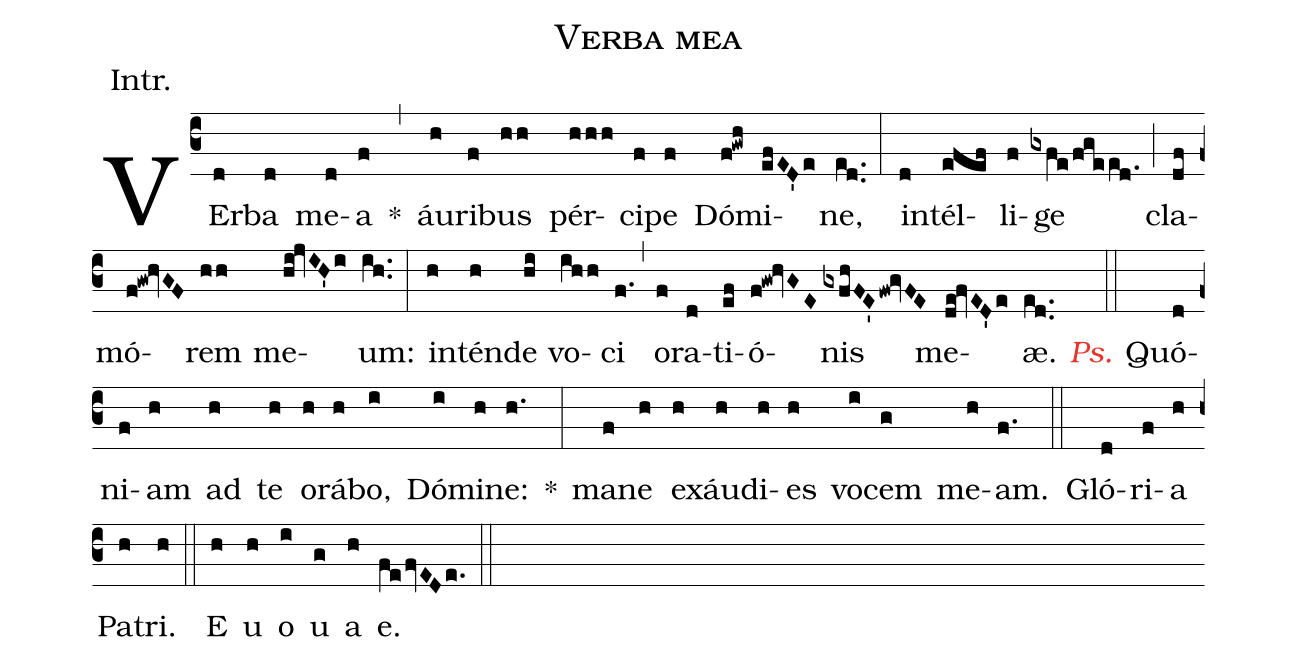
name:Verba mea;
annotation:Intr.;
mode:5;
office-part:Introit;
%%
(c3) VEr(d)ba(d) me(d)a(f) *(,)
áu(h)ri(f)bus(hh) pér(hhh)ci(f)pe(f) Dó(f!gwh)mi(efED'e)ne,(ed..) (:)
in(d)tél(efef)li(f)ge(gxfe/fgeed.) (;)
cla(df)mó(f!gw!hvGF)rem(hh) me(hi!jvIH'i)um:(ih..) (:)
in(h)tén(h)de(hi) vo(ihh)ci(f.) (,)
o(f)ra(d)ti(ef)ó(f!gw!hvGE)nis(gxfhFE'fw!gvFE) me(de!fvED'e)æ.(ed..) <c><i>Ps.</i></c>(::)
Quó(d)ni(f)am(h) ad(h) te(h) o(h)rá(h)bo,(i) Dó(i)mi(h)ne:(h.) *(:)
ma(f)ne(h) ex(h)áu(h)di(h)es(h) vo(i)cem(g) me(h)am.(f.) (::)
Gló(d)ri(f)a(h) Pa(h)tri.(h) (::)
<eu>E(h) u(h) o(i) u(g) a(h) e.</eu>(fefvEDe.) (::)
